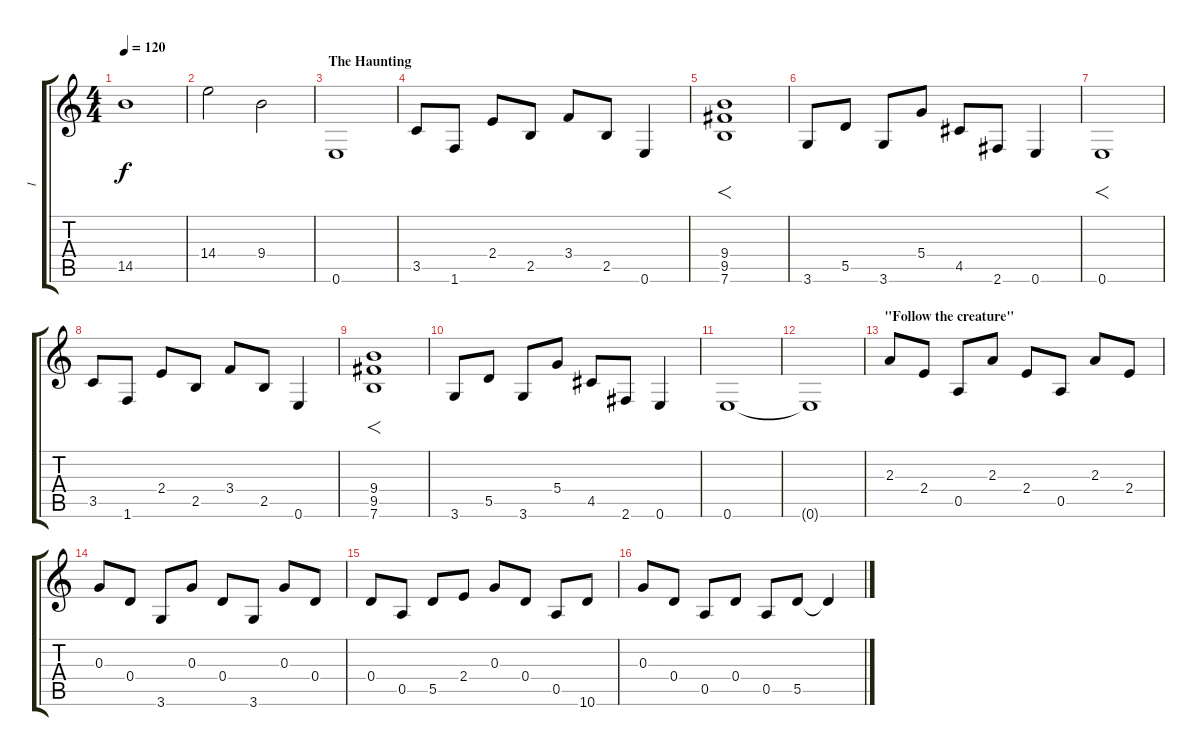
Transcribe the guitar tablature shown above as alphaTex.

\track ("I" "I") {instrument contrabass}
\staff {score tabs}
\tuning (E4 B3 G3 D3 A2 E2) {hide}
\ts (4 4)
\tempo 120
\clef g2
\ks c
14.5.1{dy f} |
14.4.2 9.4.2 |
\section ("" "The Haunting")
0.6.1 |
3.5.8{volume 10 balance 8 instrument contrabass} 1.6.8 2.4.8 2.5.8 3.4.8 2.5.8 0.6.4 |
(9.4 9.5 7.6).1{f} |
3.6.8 5.5.8 3.6.8 5.4.8 4.5.8 2.6.8 0.6.4 |
0.6.1{f} |
3.5.8 1.6.8 2.4.8 2.5.8 3.4.8 2.5.8 0.6.4 |
(9.4 9.5 7.6).1{f} |
3.6.8 5.5.8 3.6.8 5.4.8 4.5.8 2.6.8 0.6.4 |
0.6.1 |
0.6{t}.1 |
\section ("" "\"Follow the creature\"")
2.3.8 2.4.8 0.5.8 2.3.8 2.4.8 0.5.8 2.3.8 2.4.8 |
0.3.8 0.4.8 3.6.8 0.3.8 0.4.8 3.6.8 0.3.8 0.4.8 |
0.4.8 0.5.8 5.5.8 2.4.8 0.3.8 0.4.8 0.5.8 10.6.8 |
0.3.8 0.4.8 0.5.8 0.4.8 0.5.8 5.5.8 5.5{t}.4
